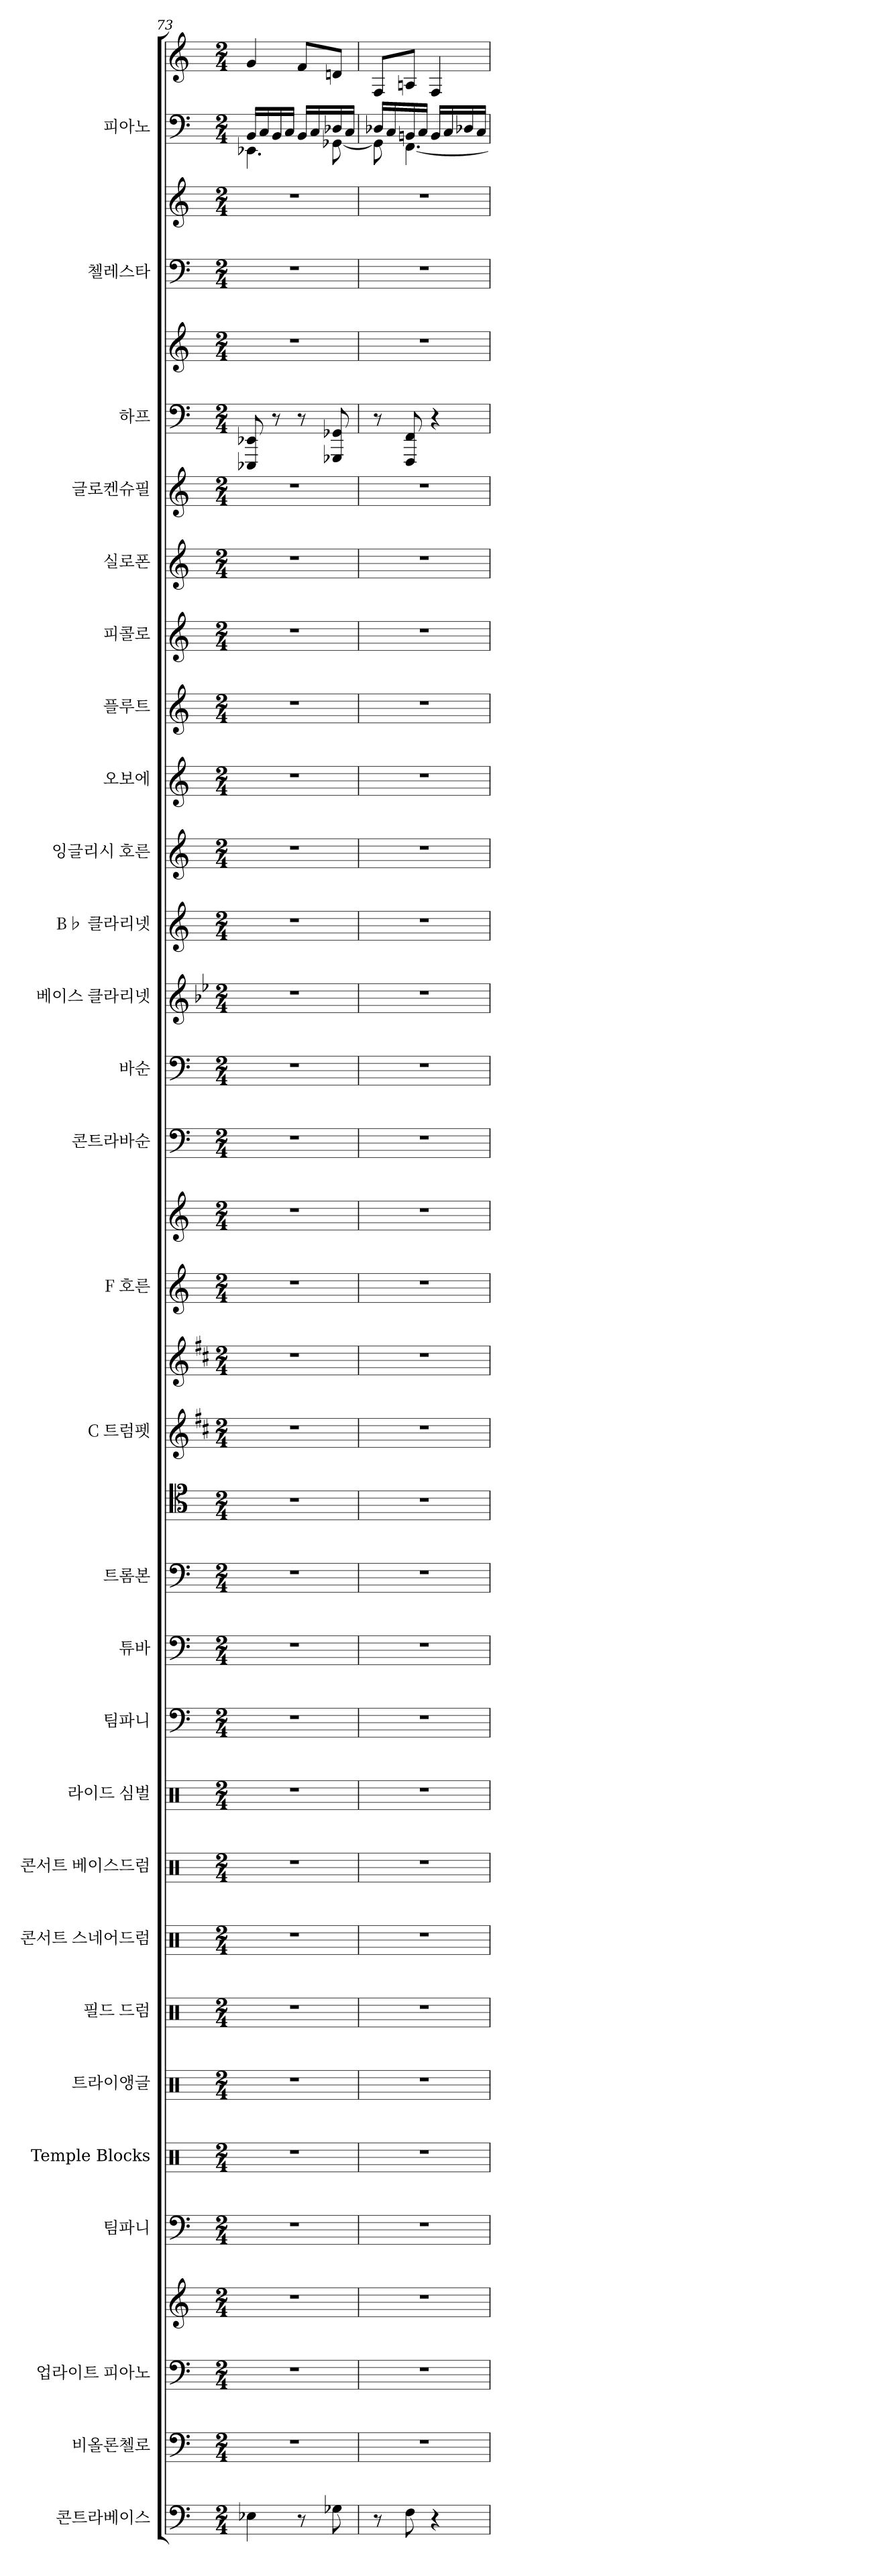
**kern	**kern	**kern	**kern	**kern	**kern	**kern	**kern	**kern	**kern	**kern	**kern	**kern	**kern	**kern	**kern	**kern	**kern	**kern	**kern	**kern	**kern	**kern	**kern	**kern	**kern	**kern	**kern	**kern	**kern	**kern	**kern	**kern	**kern	**kern
*part28	*part27	*part26	*part26	*part25	*part24	*part23	*part22	*part21	*part20	*part19	*part18	*part17	*part16	*part16	*part15	*part15	*part14	*part14	*part13	*part12	*part11	*part10	*part9	*part8	*part7	*part6	*part5	*part4	*part3	*part3	*part2	*part2	*part1	*part1
*staff35	*staff34	*staff33	*staff32	*staff31	*staff30	*staff29	*staff28	*staff27	*staff26	*staff25	*staff24	*staff23	*staff22	*staff21	*staff20	*staff19	*staff18	*staff17	*staff16	*staff15	*staff14	*staff13	*staff12	*staff11	*staff10	*staff9	*staff8	*staff7	*staff6	*staff5	*staff4	*staff3	*staff2	*staff1
*I"콘트라베이스	*I"비올론첼로	*I"업라이트 피아노	*	*I"팀파니	*I"Temple Blocks	*I"트라이앵글	*I"필드 드럼	*I"콘서트 스네어드럼	*I"콘서트 베이스드럼	*I"라이드 심벌	*I"팀파니	*I"튜바	*I"트롬본	*	*I"C 트럼펫	*	*I"F 호른	*	*I"콘트라바순	*I"바순	*I"베이스 클라리넷	*I"B♭ 클라리넷	*I"잉글리시 호른	*I"오보에	*I"플루트	*I"피콜로	*I"실로폰	*I"글로켄슈필	*I"하프	*	*I"첼레스타	*	*I"피아노	*
*	*	*	*	*	*I'Tmp. Bl.	*	*	*	*	*	*	*	*	*	*	*	*	*	*	*	*	*	*	*	*	*	*	*	*	*	*	*	*	*
*clefF4	*clefF4	*clefF4	*clefG2	*clefF4	*clefX	*clefX	*clefX	*clefX	*clefX	*clefX	*clefF4	*clefF4	*clefF4	*clefC4	*clefG2	*clefG2	*clefG2	*clefG2	*clefF4	*clefF4	*clefG2	*clefG2	*clefG2	*clefG2	*clefG2	*clefG2	*clefG2	*clefG2	*clefF4	*clefG2	*clefF4	*clefG2	*clefF4	*clefG2
*ITrd7c12	*	*	*	*	*	*	*	*	*	*	*	*	*	*	*ITrd1c2	*ITrd1c2	*ITrd4c7	*ITrd4c7	*ITrd7c12	*	*ITrd8c14	*ITrd1c2	*ITrd4c7	*	*	*ITrd-7c-12	*ITrd-7c-12	*ITrd-14c-24	*	*	*ITrd-7c-12	*ITrd-7c-12	*	*
*k[]	*k[]	*k[]	*k[]	*k[]	*k[]	*k[]	*k[]	*k[]	*k[]	*k[]	*k[]	*k[]	*k[]	*k[]	*k[]	*k[]	*k[b-]	*k[b-]	*k[]	*k[]	*k[b-e-]	*k[b-e-]	*k[b-]	*k[]	*k[]	*k[]	*k[]	*k[]	*k[]	*k[]	*k[]	*k[]	*k[]	*k[]
*M2/4	*M2/4	*M2/4	*M2/4	*M2/4	*M2/4	*M2/4	*M2/4	*M2/4	*M2/4	*M2/4	*M2/4	*M2/4	*M2/4	*M2/4	*M2/4	*M2/4	*M2/4	*M2/4	*M2/4	*M2/4	*M2/4	*M2/4	*M2/4	*M2/4	*M2/4	*M2/4	*M2/4	*M2/4	*M2/4	*M2/4	*M2/4	*M2/4	*M2/4	*M2/4
=73	=73	=73	=73	=73	=73	=73	=73	=73	=73	=73	=73	=73	=73	=73	=73	=73	=73	=73	=73	=73	=73	=73	=73	=73	=73	=73	=73	=73	=73	=73	=73	=73	=73	=73
*	*	*	*	*	*	*	*	*	*	*	*	*	*	*	*	*	*	*	*	*	*	*	*	*	*	*	*	*	*	*	*	*	*^	*
4EE-X\	2r	2r	2r	2r	2r	2r	2r	2r	2r	2r	2r	2r	2r	2r	2r	2r	2r	2r	2r	2r	2r	2r	2r	2r	2r	2r	2r	2r	8EEE-X/ 8EE-X/	2r	2r	2r	16BB/LL	4.EE-X\	4g/
.	.	.	.	.	.	.	.	.	.	.	.	.	.	.	.	.	.	.	.	.	.	.	.	.	.	.	.	.	.	.	.	.	16C/	.	.
.	.	.	.	.	.	.	.	.	.	.	.	.	.	.	.	.	.	.	.	.	.	.	.	.	.	.	.	.	8r	.	.	.	16BB/	.	.
.	.	.	.	.	.	.	.	.	.	.	.	.	.	.	.	.	.	.	.	.	.	.	.	.	.	.	.	.	.	.	.	.	16C/JJ	.	.
8r	.	.	.	.	.	.	.	.	.	.	.	.	.	.	.	.	.	.	.	.	.	.	.	.	.	.	.	.	8r	.	.	.	16BB/LL	.	8f/L
.	.	.	.	.	.	.	.	.	.	.	.	.	.	.	.	.	.	.	.	.	.	.	.	.	.	.	.	.	.	.	.	.	16C/	.	.
8GG-X\	.	.	.	.	.	.	.	.	.	.	.	.	.	.	.	.	.	.	.	.	.	.	.	.	.	.	.	.	8GGG-X/ 8GG-X/	.	.	.	16D-X/	[8GG-X\	8dn/J
.	.	.	.	.	.	.	.	.	.	.	.	.	.	.	.	.	.	.	.	.	.	.	.	.	.	.	.	.	.	.	.	.	16C/JJ	.	.
=74	=74	=74	=74	=74	=74	=74	=74	=74	=74	=74	=74	=74	=74	=74	=74	=74	=74	=74	=74	=74	=74	=74	=74	=74	=74	=74	=74	=74	=74	=74	=74	=74	=74	=74	=74
8r	2r	2r	2r	2r	2r	2r	2r	2r	2r	2r	2r	2r	2r	2r	2r	2r	2r	2r	2r	2r	2r	2r	2r	2r	2r	2r	2r	2r	8r	2r	2r	2r	16D-X/LL	8GG-\]	8F/L
.	.	.	.	.	.	.	.	.	.	.	.	.	.	.	.	.	.	.	.	.	.	.	.	.	.	.	.	.	.	.	.	.	16C/	.	.
8FF\	.	.	.	.	.	.	.	.	.	.	.	.	.	.	.	.	.	.	.	.	.	.	.	.	.	.	.	.	8FFF/ 8FF/	.	.	.	16BBn/	[4.FF\	8An/J
.	.	.	.	.	.	.	.	.	.	.	.	.	.	.	.	.	.	.	.	.	.	.	.	.	.	.	.	.	.	.	.	.	16C/JJ	.	.
4r	.	.	.	.	.	.	.	.	.	.	.	.	.	.	.	.	.	.	.	.	.	.	.	.	.	.	.	.	4r	.	.	.	16BB/LL	.	4F/
.	.	.	.	.	.	.	.	.	.	.	.	.	.	.	.	.	.	.	.	.	.	.	.	.	.	.	.	.	.	.	.	.	16C/	.	.
.	.	.	.	.	.	.	.	.	.	.	.	.	.	.	.	.	.	.	.	.	.	.	.	.	.	.	.	.	.	.	.	.	16D-X/	.	.
.	.	.	.	.	.	.	.	.	.	.	.	.	.	.	.	.	.	.	.	.	.	.	.	.	.	.	.	.	.	.	.	.	16C/JJ	.	.
*	*	*	*	*	*	*	*	*	*	*	*	*	*	*	*	*	*	*	*	*	*	*	*	*	*	*	*	*	*	*	*	*	*v	*v	*
=	=	=	=	=	=	=	=	=	=	=	=	=	=	=	=	=	=	=	=	=	=	=	=	=	=	=	=	=	=	=	=	=	=	=
*-	*-	*-	*-	*-	*-	*-	*-	*-	*-	*-	*-	*-	*-	*-	*-	*-	*-	*-	*-	*-	*-	*-	*-	*-	*-	*-	*-	*-	*-	*-	*-	*-	*-	*-
